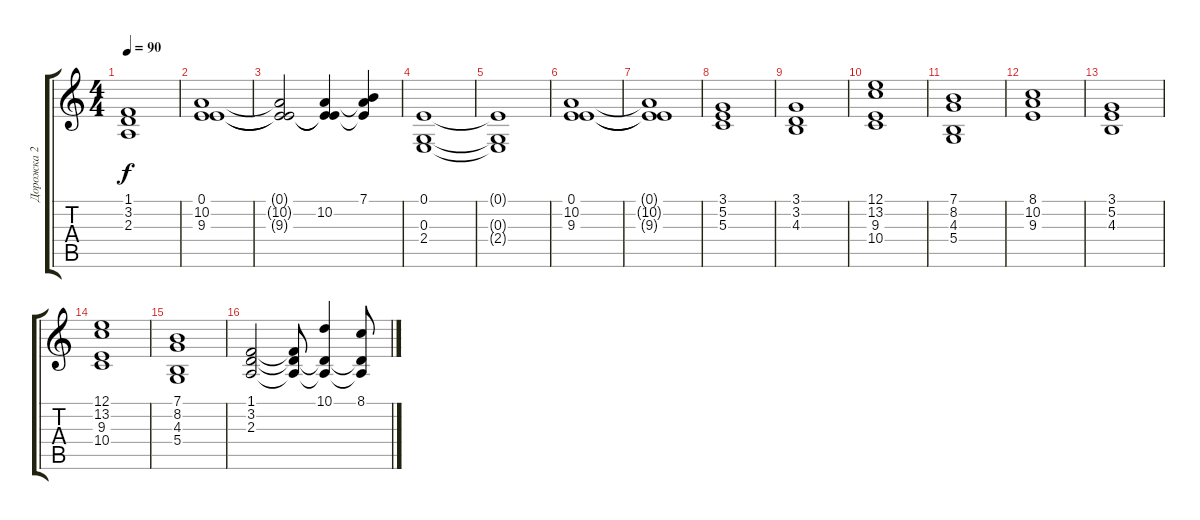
\track ("Дорожка 2" "Дорожка 2") {instrument synthstrings1}
\staff {score tabs}
\tuning (E4 B3 G3 D3 A2 E2) {hide}
\ts (4 4)
\tempo 90
\clef g2
\ks c
(1.1{t} 3.2{t} 2.3{t}).1{dy f} |
(0.1 10.2 9.3).1 |
(0.1{t} 10.2{t} 9.3{t}).2 (0.1{t} 10.2 9.3{t}).4 (7.1 10.2{t} 9.3{t}).4 |
(0.1 0.3 2.4).1 |
(0.1{t} 0.3{t} 2.4{t}).1 |
(0.1 10.2 9.3).1 |
(0.1{t} 10.2{t} 9.3{t}).1 |
(3.1 5.2 5.3).1 |
(3.1 3.2 4.3).1 |
(12.1 13.2 9.3 10.4).1 |
(7.1 8.2 4.3 5.4).1 |
(8.1 10.2 9.3).1 |
(3.1 5.2 4.3).1 |
(12.1 13.2 9.3 10.4).1 |
(7.1 8.2 4.3 5.4).1 |
(1.1 3.2 2.3).2 (1.1{t} 3.2{t} 2.3{t}).8 (10.1 3.2{t} 2.3{t}).4 (8.1 3.2{t} 2.3{t}).8
